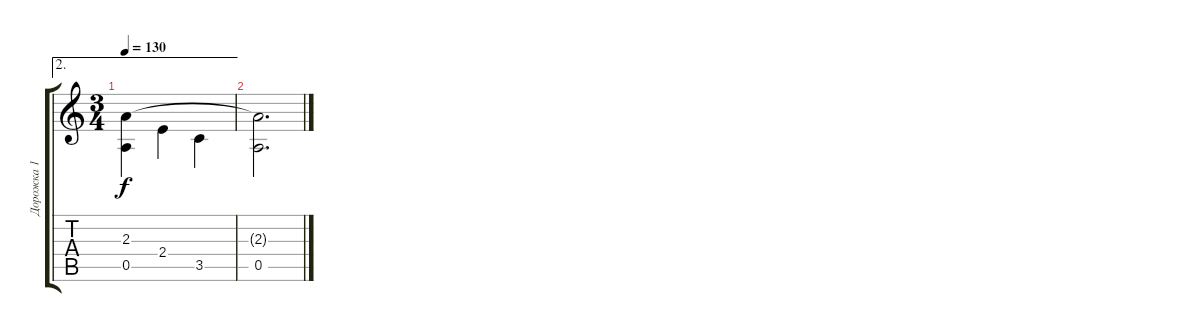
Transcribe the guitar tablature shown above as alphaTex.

\track ("Дорожка 1" "Дорожка 1") {instrument acousticguitarsteel}
\staff {score tabs}
\tuning (E4 B3 G3 D3 A2 E2) {hide}
\ae 2
\ts (3 4)
\tempo 130
\clef g2
\ks c
(2.3 0.5).4{dy f beam Down} 2.4.4{beam Down} 3.5.4{beam Down} |
(2.3{t} 0.5).2{d beam Down}
